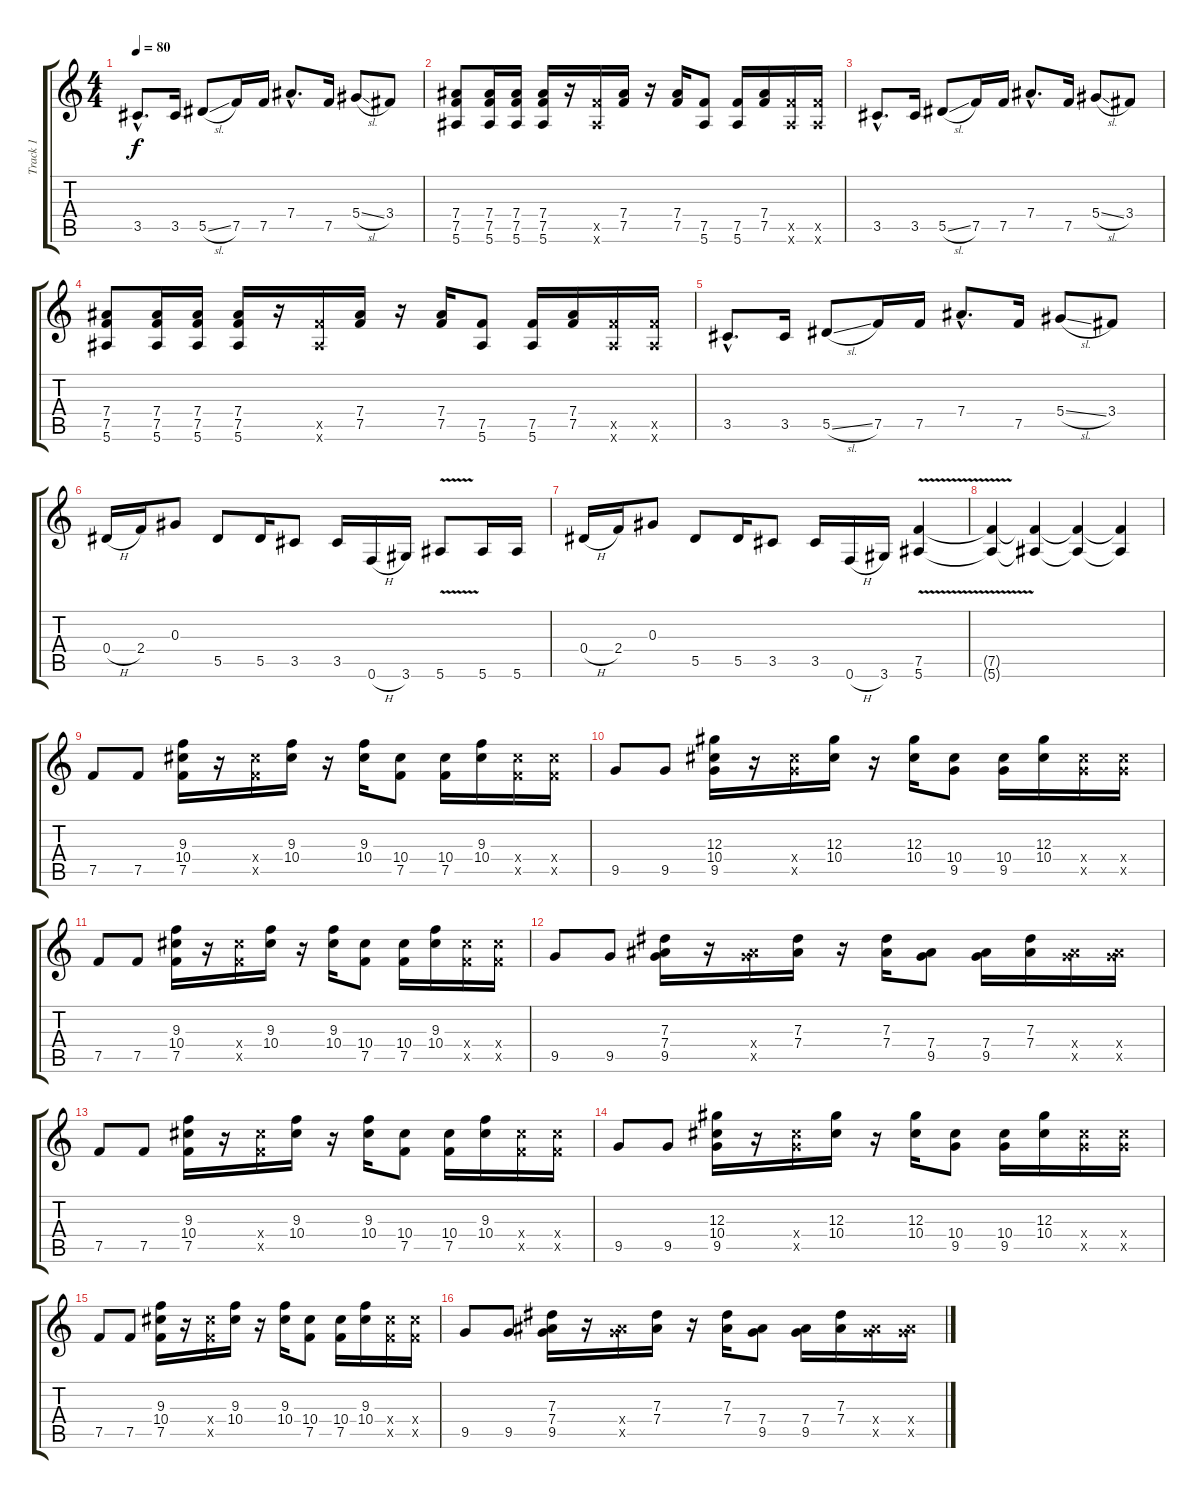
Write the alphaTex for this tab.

\track ("Track 1" "Track 1") {instrument electricguitarmuted}
\staff {score tabs}
\tuning (F4 C4 Ab3 Eb3 Bb2 F2) {hide}
\ts (4 4)
\tempo 80
\clef g2
\ks c
3.5{hac}.8{d dy f} 3.5.16 5.5{sl}.8 7.5.16 7.5.16 7.4{hac}.8{d} 7.5.16 5.4{sl}.8 3.4.8 |
(7.4 7.5 5.6).8 (7.4 7.5 5.6).16 (7.4 7.5 5.6).16 (7.4 7.5 5.6).16 r.16 (7.5{x} 5.6{x}).16 (7.4 7.5).16 r.16 (7.4 7.5).16 (7.5 5.6).8 (7.5 5.6).16 (7.4 7.5).16 (7.5{x} 5.6{x}).16 (7.5{x} 5.6{x}).16 |
3.5{hac}.8{d} 3.5.16 5.5{sl}.8 7.5.16 7.5.16 7.4{hac}.8{d} 7.5.16 5.4{sl}.8 3.4.8 |
(7.4 7.5 5.6).8 (7.4 7.5 5.6).16 (7.4 7.5 5.6).16 (7.4 7.5 5.6).16 r.16 (7.5{x} 5.6{x}).16 (7.4 7.5).16 r.16 (7.4 7.5).16 (7.5 5.6).8 (7.5 5.6).16 (7.4 7.5).16 (7.5{x} 5.6{x}).16 (7.5{x} 5.6{x}).16 |
3.5{hac}.8{d} 3.5.16 5.5{sl}.8 7.5.16 7.5.16 7.4{hac}.8{d} 7.5.16 5.4{sl}.8 3.4.8 |
0.4{h}.16 2.4.16 0.3.8 5.5.8 5.5.16 3.5.8 3.5.16 0.6{h}.16 3.6.16 5.6{v}.8 5.6.16 5.6.16 |
0.4{h}.16 2.4.16 0.3.8 5.5.8 5.5.16 3.5.8 3.5.16 0.6{h}.16 3.6.16 (7.5{v} 5.6{v}).4 |
(7.5{t} 5.6{t}).4 (7.5{t} 5.6{t}).4 (7.5{t} 5.6{t}).4 (7.5{t} 5.6{t}).4 |
7.5.8{instrument electricguitarmuted} 7.5.8 (9.3 10.4 7.5).16 r.16 (10.4{x} 7.5{x}).16 (9.3 10.4).16 r.16 (9.3 10.4).16 (10.4 7.5).8 (10.4 7.5).16 (9.3 10.4).16 (10.4{x} 7.5{x}).16 (10.4{x} 7.5{x}).16 |
9.5.8 9.5.8 (12.3 10.4 9.5).16 r.16 (10.4{x} 9.5{x}).16 (12.3 10.4).16 r.16 (12.3 10.4).16 (10.4 9.5).8 (10.4 9.5).16 (12.3 10.4).16 (10.4{x} 9.5{x}).16 (10.4{x} 9.5{x}).16 |
7.5.8 7.5.8 (9.3 10.4 7.5).16 r.16 (10.4{x} 7.5{x}).16 (9.3 10.4).16 r.16 (9.3 10.4).16 (10.4 7.5).8 (10.4 7.5).16 (9.3 10.4).16 (10.4{x} 7.5{x}).16 (10.4{x} 7.5{x}).16 |
9.5.8 9.5.8 (7.3 7.4 9.5).16 r.16 (7.4{x} 9.5{x}).16 (7.3 7.4).16 r.16 (7.3 7.4).16 (7.4 9.5).8 (7.4 9.5).16 (7.3 7.4).16 (7.4{x} 9.5{x}).16 (7.4{x} 9.5{x}).16 |
7.5.8 7.5.8 (9.3 10.4 7.5).16 r.16 (10.4{x} 7.5{x}).16 (9.3 10.4).16 r.16 (9.3 10.4).16 (10.4 7.5).8 (10.4 7.5).16 (9.3 10.4).16 (10.4{x} 7.5{x}).16 (10.4{x} 7.5{x}).16 |
9.5.8 9.5.8 (12.3 10.4 9.5).16 r.16 (10.4{x} 9.5{x}).16 (12.3 10.4).16 r.16 (12.3 10.4).16 (10.4 9.5).8 (10.4 9.5).16 (12.3 10.4).16 (10.4{x} 9.5{x}).16 (10.4{x} 9.5{x}).16 |
7.5.8 7.5.8 (9.3 10.4 7.5).16 r.16 (10.4{x} 7.5{x}).16 (9.3 10.4).16 r.16 (9.3 10.4).16 (10.4 7.5).8 (10.4 7.5).16 (9.3 10.4).16 (10.4{x} 7.5{x}).16 (10.4{x} 7.5{x}).16 |
9.5.8 9.5.8 (7.3 7.4 9.5).16 r.16 (7.4{x} 9.5{x}).16 (7.3 7.4).16 r.16 (7.3 7.4).16 (7.4 9.5).8 (7.4 9.5).16 (7.3 7.4).16 (7.4{x} 9.5{x}).16 (7.4{x} 9.5{x}).16
